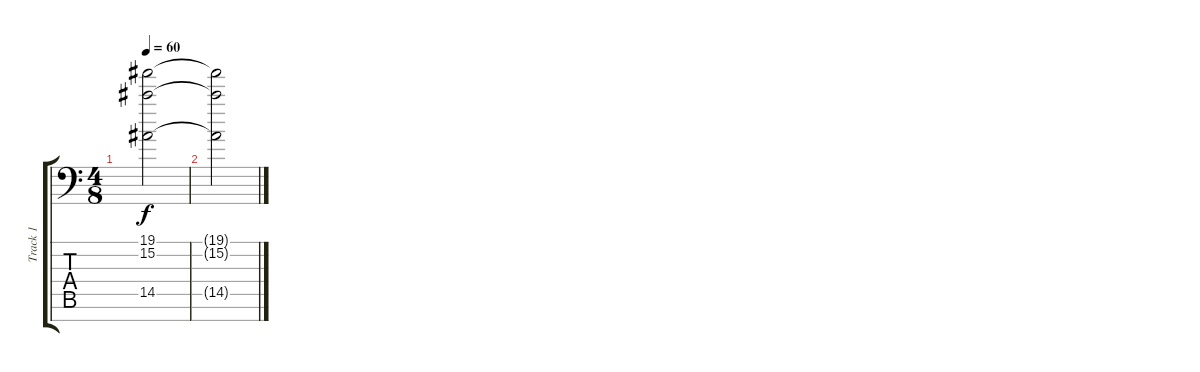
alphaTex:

\track ("Track 1" "Track 1") {instrument electricguitarclean}
\staff {score tabs}
\tuning (Eb4 Bb3 Gb3 Db3 Ab2 Eb2 Ab1) {hide}
\ts (4 8)
\tempo 60
\clef f4
\ks c
(19.1 15.2 14.5).2{dy f} |
(19.1{t} 15.2{t} 14.5{t}).2
